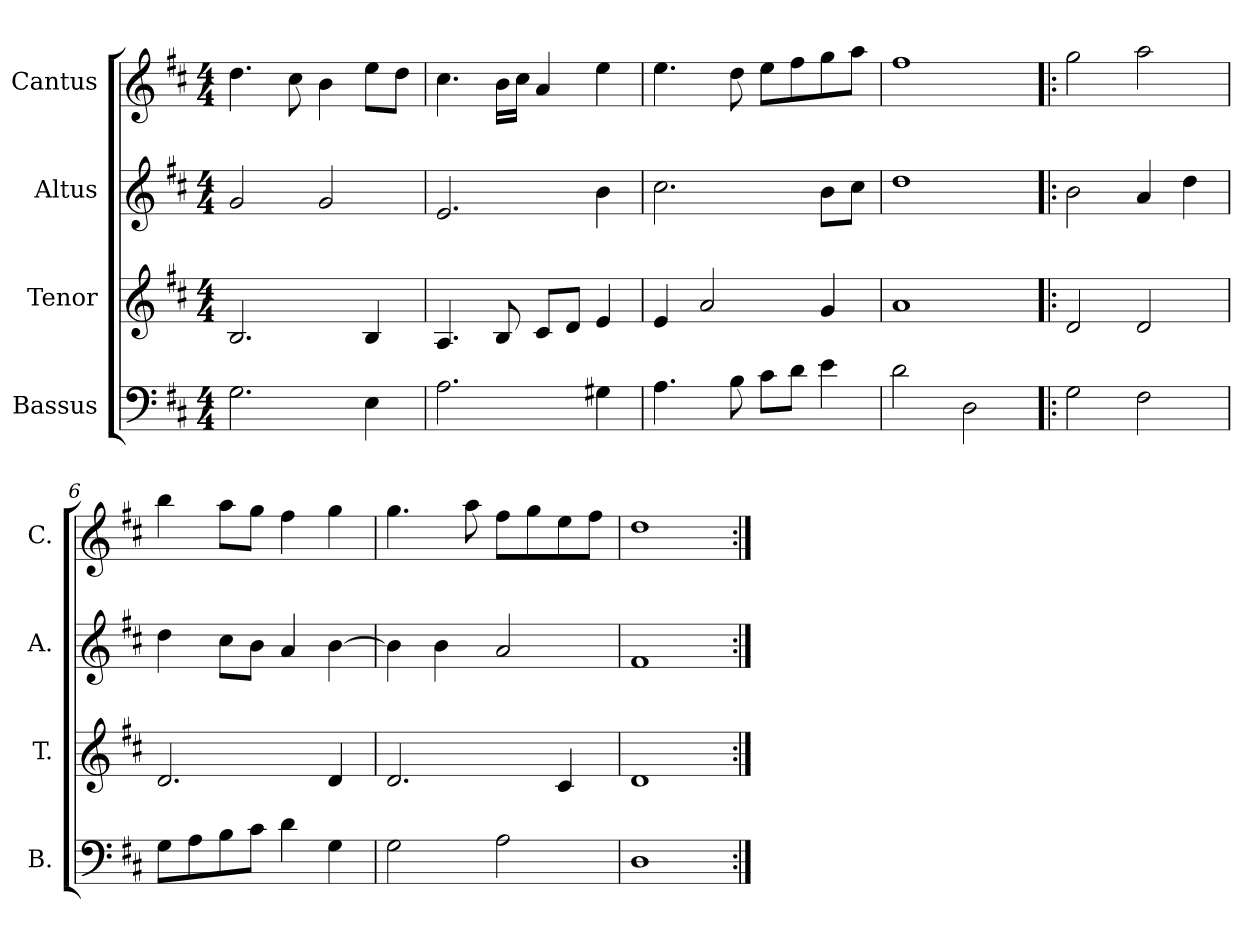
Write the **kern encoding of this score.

**kern	**kern	**kern	**kern
*part4	*part3	*part2	*part1
*staff4	*staff3	*staff2	*staff1
*I"Bassus	*I"Tenor	*I"Altus	*I"Cantus
*I'B.	*I'T.	*I'A.	*I'C.
*clefF4	*clefG2	*clefG2	*clefG2
*k[f#c#]	*k[f#c#]	*k[f#c#]	*k[f#c#]
*D:	*D:	*D:	*D:
*M4/4	*M4/4	*M4/4	*M4/4
=1	=1	=1	=1
2.G\	2.B/	2g/	4.dd\
.	.	.	8cc#\
.	.	2g/	4b\
4E\	4B/	.	8ee\L
.	.	.	8dd\J
=2	=2	=2	=2
2.A\	4.A/	2.e/	4.cc#\
.	8B/	.	16b\LL
.	.	.	16cc#\JJ
.	8c#/L	.	4a/
.	8d/J	.	.
4G#X\	4e/	4b\	4ee\
=3	=3	=3	=3
4.A\	4e/	2.cc#\	4.ee\
.	2a/	.	.
8B\	.	.	8dd\
8c#\L	.	.	8ee\L
8d\J	.	.	8ff#\
4e\	4g/	8b\L	8gg\
.	.	8cc#\J	8aa\J
=4	=4	=4	=4
2d\	1a/	1dd\	1ff#\
2D\	.	.	.
=5!|:	=5!|:	=5!|:	=5!|:
2G\	2d/	2b\	2gg\
2F#\	2d/	4a/	2aa\
.	.	4dd\	.
=6	=6	=6	=6
8G\L	2.d/	4dd\	4bb\
8A\	.	.	.
8B\	.	8cc#\L	8aa\L
8c#\J	.	8b\J	8gg\J
4d\	.	4a/	4ff#\
4G\	4d/	[4b\	4gg\
=7	=7	=7	=7
2G\	2.d/	4b\]	4.gg\
.	.	4b\	.
.	.	.	8aa\
2A\	.	2a/	8ff#\L
.	.	.	8gg\
.	4c#/	.	8ee\
.	.	.	8ff#\J
=8	=8	=8	=8
1D\	1d/	1f#/	1dd\
=:|!	=:|!	=:|!	=:|!
*-	*-	*-	*-
